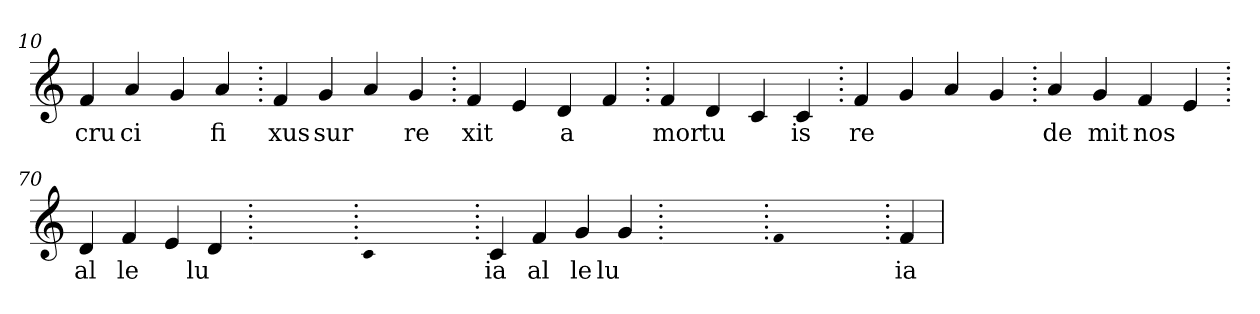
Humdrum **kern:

**kern	**text
*part1	*part1
*staff1	*staff1
*clefG2	*
=10.	=10.
4f	cru
4a	ci
4g	.
4a	fi
=20.	=20.
4f	xus
4g	sur
4a	.
4g	re
=30.	=30.
4f	xit
4e	.
4d	a
4f	.
=40.	=40.
4f	mor
4d	tu
4c	.
4c	is
=50.	=50.
4f	re
4g	.
4a	.
4g	.
=60.	=60.
4a	de
4g	mit
4f	nos
4e	.
=70.	=70.
4d	al
4f	le
4e	.
4d	lu
=80.	=80.
1ryy	.
=80.	=80.
qqc	.
1ryy	.
=80.	=80.
4c	ia
4f	al
4g	le
4g	lu
=90.	=90.
1ryy	.
=90.	=90.
qqf	.
1ryy	.
=90.	=90.
4f	ia
=	=
*-	*-
